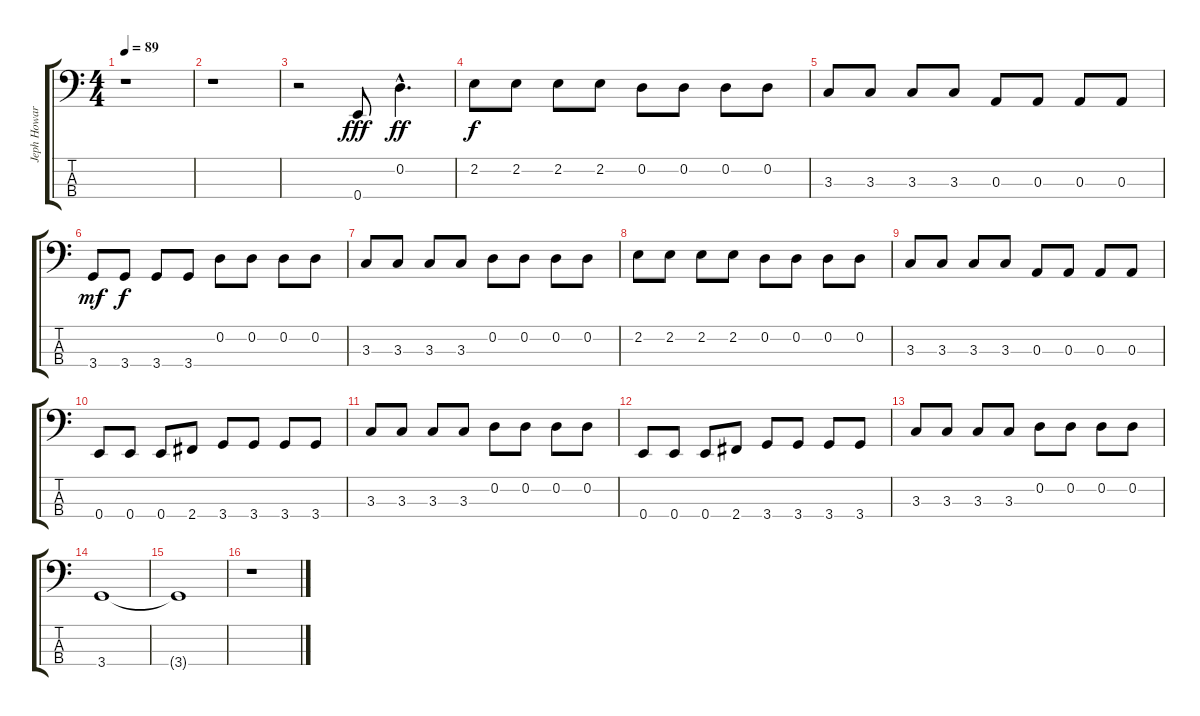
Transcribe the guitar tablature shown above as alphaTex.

\track ("Jeph Howard - Bass" "Jeph Howar") {instrument electricbassfinger}
\staff {score tabs}
\tuning (G2 D2 A1 E1) {hide}
\ts (4 4)
\tempo 89
\clef f4
\ks c
r.1{dy f} |
r.1 |
r.2 0.4.8{dy fff} 0.2{hac}.4{d dy ff} |
2.2.8{dy f} 2.2.8 2.2.8 2.2.8 0.2.8 0.2.8 0.2.8 0.2.8 |
3.3.8 3.3.8 3.3.8 3.3.8 0.3.8 0.3.8 0.3.8 0.3.8 |
3.4.8{dy mf} 3.4.8{dy f} 3.4.8 3.4.8 0.2.8 0.2.8 0.2.8 0.2.8 |
3.3.8 3.3.8 3.3.8 3.3.8 0.2.8 0.2.8 0.2.8 0.2.8 |
2.2.8 2.2.8 2.2.8 2.2.8 0.2.8 0.2.8 0.2.8 0.2.8 |
3.3.8 3.3.8 3.3.8 3.3.8 0.3.8 0.3.8 0.3.8 0.3.8 |
0.4.8 0.4.8 0.4.8 2.4.8 3.4.8 3.4.8 3.4.8 3.4.8 |
3.3.8 3.3.8 3.3.8 3.3.8 0.2.8 0.2.8 0.2.8 0.2.8 |
0.4.8 0.4.8 0.4.8 2.4.8 3.4.8 3.4.8 3.4.8 3.4.8 |
3.3.8 3.3.8 3.3.8 3.3.8 0.2.8 0.2.8 0.2.8 0.2.8 |
3.4.1 |
3.4{t}.1 |
r.1
